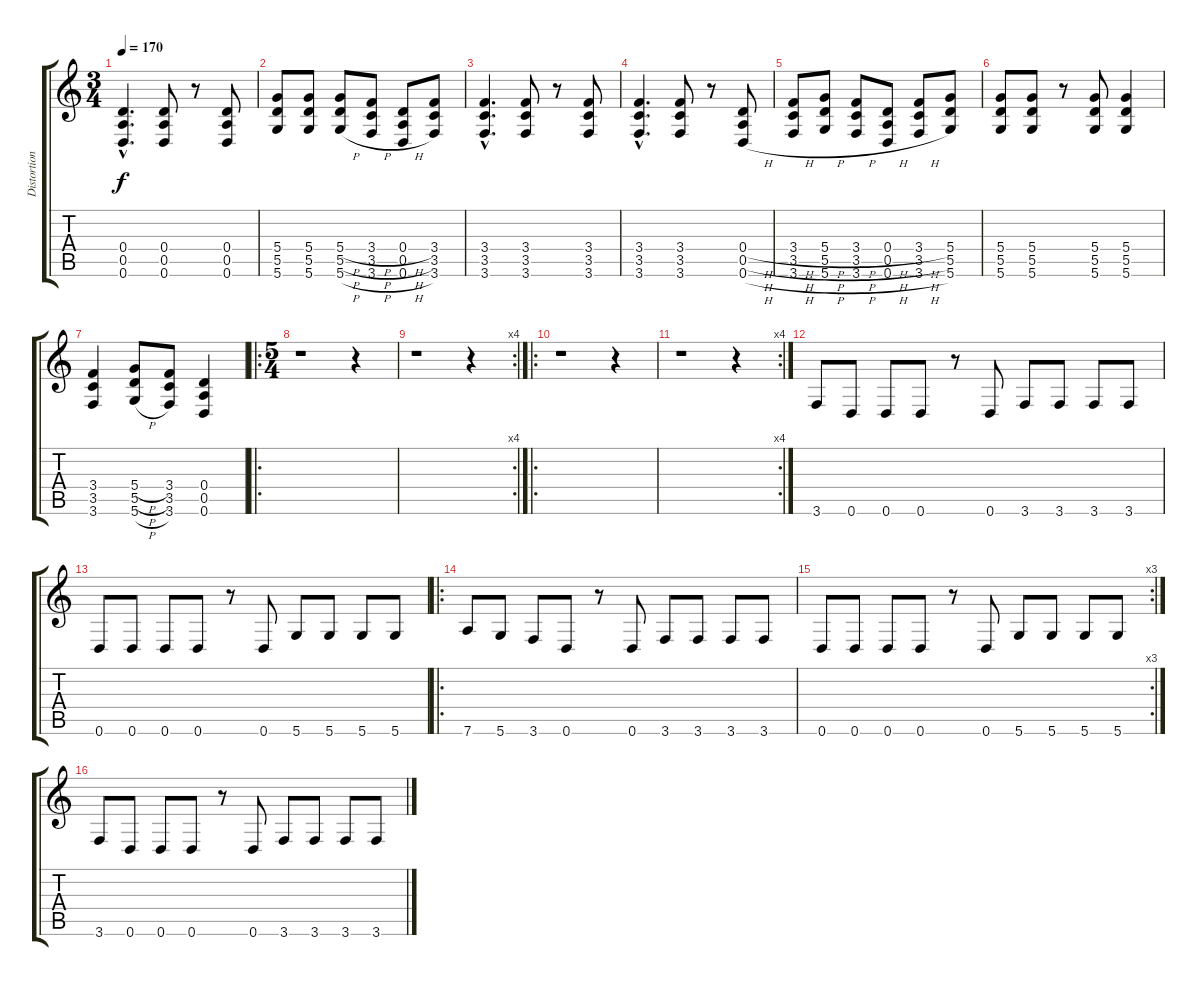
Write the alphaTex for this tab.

\track ("Distortion Guitar" "Distortion") {instrument distortionguitar}
\staff {score tabs}
\tuning (E4 B3 G3 D3 A2 D2) {hide}
\ts (3 4)
\tempo 170
\clef g2
\ks c
(0.4{hac} 0.5{hac} 0.6{hac}).4{d dy f} (0.4 0.5 0.6).8 r.8 (0.4 0.5 0.6).8 |
(5.4 5.5 5.6).8 (5.4 5.5 5.6).8 (5.4{h} 5.5{h} 5.6{h}).8 (3.4{h} 3.5{h} 3.6{h}).8 (0.4{h} 0.5{h} 0.6{h}).8 (3.4 3.5 3.6).8 |
(3.4{hac} 3.5{hac} 3.6{hac}).4{d} (3.4 3.5 3.6).8 r.8 (3.4 3.5 3.6).8 |
(3.4{hac} 3.5{hac} 3.6{hac}).4{d} (3.4 3.5 3.6).8 r.8 (0.4{h} 0.5{h} 0.6{h}).8 |
(3.4{h} 3.5{h} 3.6{h}).8 (5.4{h} 5.5{h} 5.6{h}).8 (3.4{h} 3.5{h} 3.6{h}).8 (0.4{h} 0.5{h} 0.6{h}).8 (3.4{h} 3.5{h} 3.6{h}).8 (5.4 5.5 5.6).8 |
(5.4 5.5 5.6).8 (5.4 5.5 5.6).8 r.8 (5.4 5.5 5.6).8 (5.4 5.5 5.6).4 |
(3.4 3.5 3.6).4 (5.4{h} 5.5{h} 5.6{h}).8 (3.4 3.5 3.6).8 (0.4 0.5 0.6).4 |
\ro
\ts (5 4)
r.1 r.4 |
\rc 4
r.1 r.4 |
\ro
r.1 r.4 |
\rc 4
r.1 r.4 |
3.6.8 0.6.8 0.6.8 0.6.8 r.8 0.6.8 3.6.8 3.6.8 3.6.8 3.6.8 |
0.6.8 0.6.8 0.6.8 0.6.8 r.8 0.6.8 5.6.8 5.6.8 5.6.8 5.6.8 |
\ro
7.6.8 5.6.8 3.6.8 0.6.8 r.8 0.6.8 3.6.8 3.6.8 3.6.8 3.6.8 |
\rc 3
0.6.8 0.6.8 0.6.8 0.6.8 r.8 0.6.8 5.6.8 5.6.8 5.6.8 5.6.8 |
3.6.8 0.6.8 0.6.8 0.6.8 r.8 0.6.8 3.6.8 3.6.8 3.6.8 3.6.8
